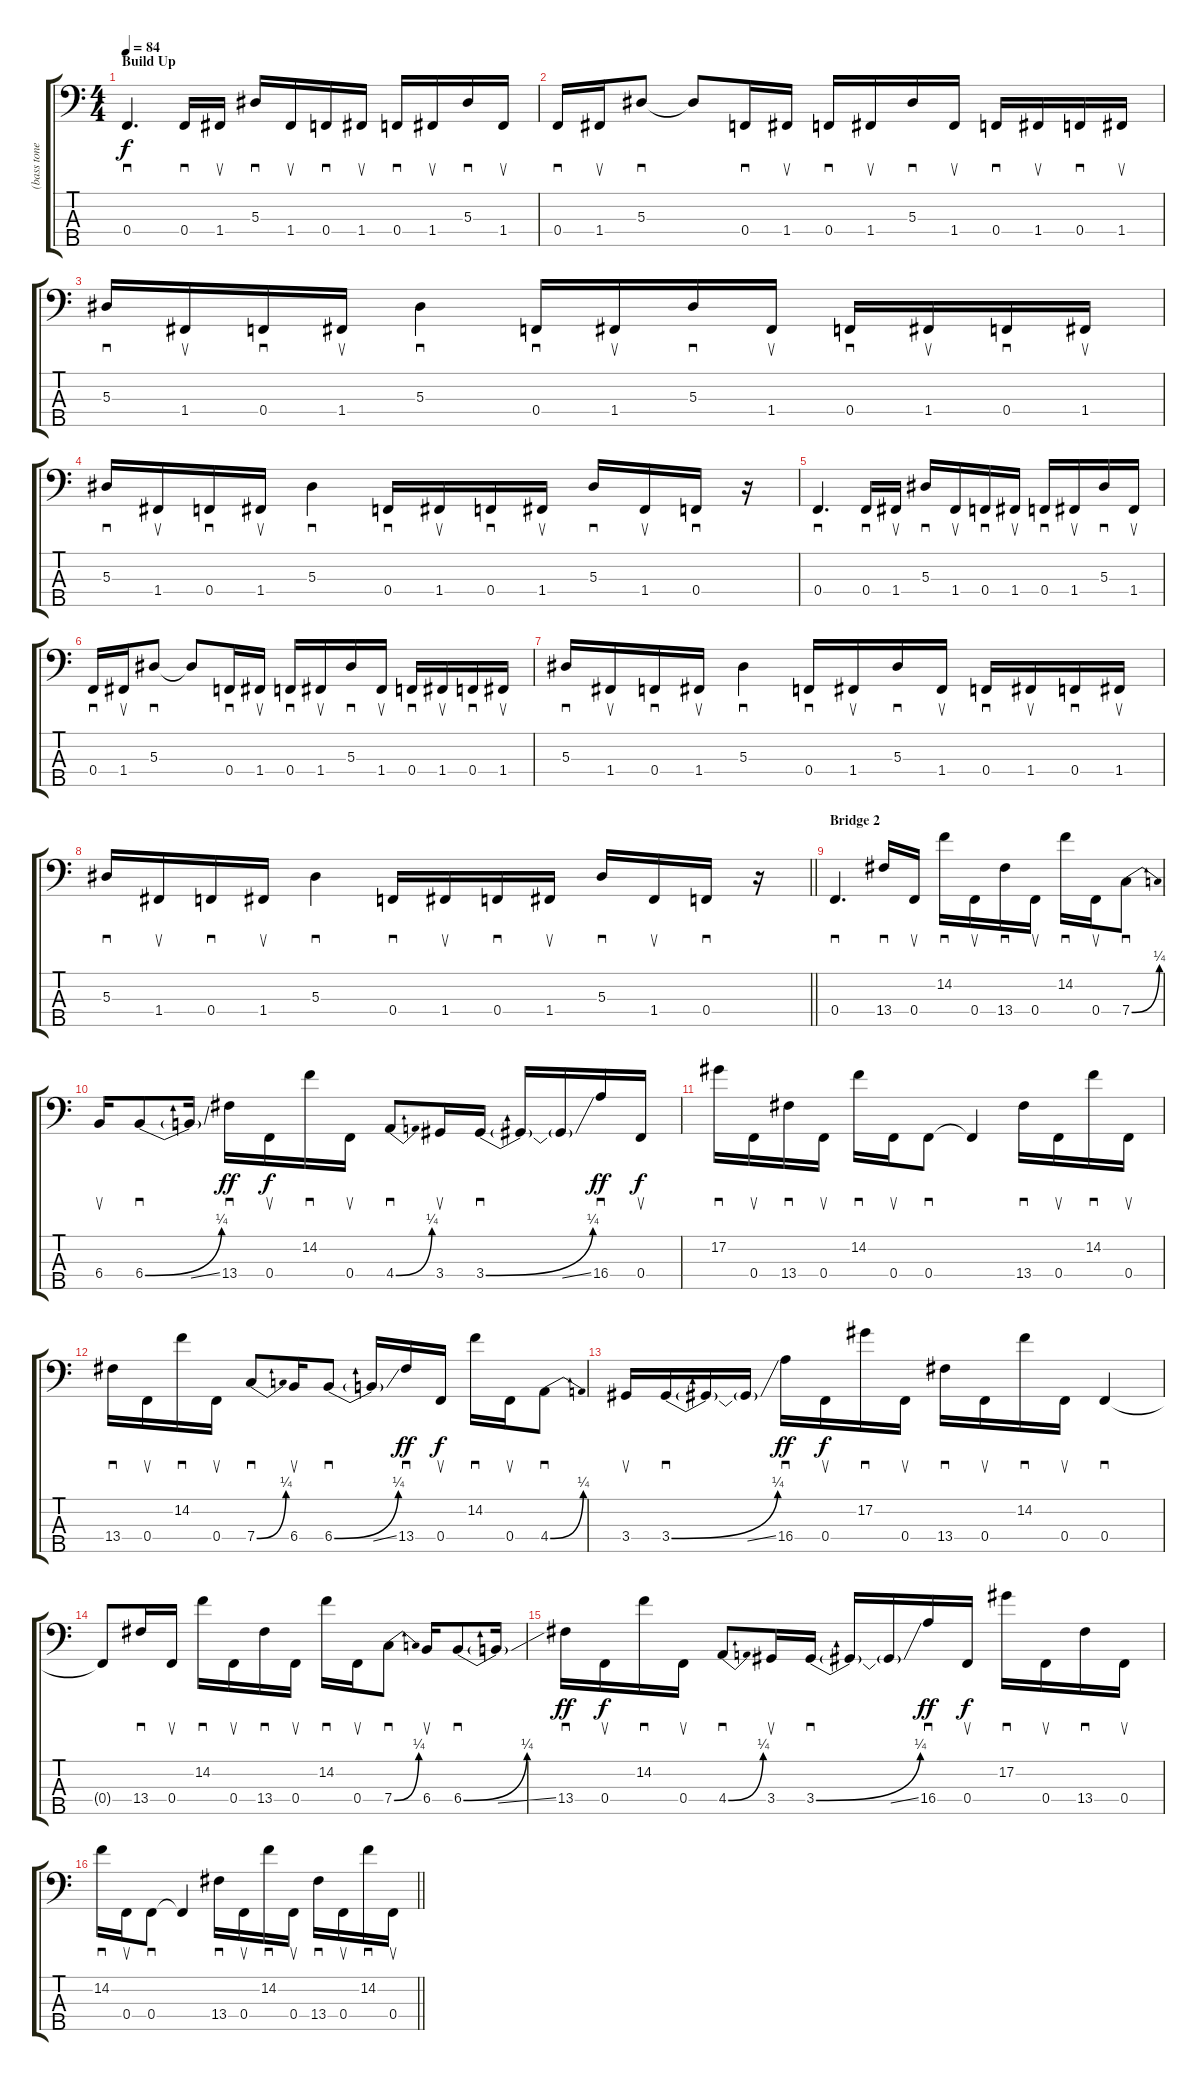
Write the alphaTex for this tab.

\track ("(bass tone)" "(bass tone") {instrument electricbasspick}
\staff {score tabs}
\tuning (Ab2 Eb2 Bb1 F1 C1) {hide}
\ts (4 4)
\section ("" "Build Up")
\tempo 84
\clef f4
\ks c
0.4.4{d sd dy f} 0.4.16{sd} 1.4.16{su} 5.3.16{sd} 1.4.16{su} 0.4.16{sd} 1.4.16{su} 0.4.16{sd} 1.4.16{su} 5.3.16{sd} 1.4.16{su} |
0.4.16{sd} 1.4.16{su} 5.3.8{sd} 5.3{t}.8 0.4.16{sd} 1.4.16{su} 0.4.16{sd} 1.4.16{su} 5.3.16{sd} 1.4.16{su} 0.4.16{sd} 1.4.16{su} 0.4.16{sd} 1.4.16{su} |
5.3.16{sd} 1.4.16{su} 0.4.16{sd} 1.4.16{su} 5.3.4{sd} 0.4.16{sd} 1.4.16{su} 5.3.16{sd} 1.4.16{su} 0.4.16{sd} 1.4.16{su} 0.4.16{sd} 1.4.16{su} |
5.3.16{sd} 1.4.16{su} 0.4.16{sd} 1.4.16{su} 5.3.4{sd} 0.4.16{sd} 1.4.16{su} 0.4.16{sd} 1.4.16{su} 5.3.16{sd} 1.4.16{su} 0.4.16{sd} r.16 |
0.4.4{d sd} 0.4.16{sd} 1.4.16{su} 5.3.16{sd} 1.4.16{su} 0.4.16{sd} 1.4.16{su} 0.4.16{sd} 1.4.16{su} 5.3.16{sd} 1.4.16{su} |
0.4.16{sd} 1.4.16{su} 5.3.8{sd} 5.3{t}.8 0.4.16{sd} 1.4.16{su} 0.4.16{sd} 1.4.16{su} 5.3.16{sd} 1.4.16{su} 0.4.16{sd} 1.4.16{su} 0.4.16{sd} 1.4.16{su} |
5.3.16{sd} 1.4.16{su} 0.4.16{sd} 1.4.16{su} 5.3.4{sd} 0.4.16{sd} 1.4.16{su} 5.3.16{sd} 1.4.16{su} 0.4.16{sd} 1.4.16{su} 0.4.16{sd} 1.4.16{su} |
\barLineRight lightlight
5.3.16{sd} 1.4.16{su} 0.4.16{sd} 1.4.16{su} 5.3.4{sd} 0.4.16{sd} 1.4.16{su} 0.4.16{sd} 1.4.16{su} 5.3.16{sd} 1.4.16{su} 0.4.16{sd} r.16 |
\section ("" "Bridge 2")
0.4.4{d sd} 13.4.16{sd} 0.4.16{su} 14.2.16{sd} 0.4.16{su} 13.4.16{sd} 0.4.16{su} 14.2.16{sd} 0.4.16{su} 7.4{be (bend 0 0 60 1)}.8{sd} |
6.4.16{su} 6.4{be (bend 0 0 60 1)}.8{sd} 6.4{ss t}.16 13.4.16{sd dy ff} 0.4.16{su dy f} 14.2.16{sd} 0.4.16{su} 4.4{be (bend 0 0 60 1)}.8{sd} 3.4.16{su} 3.4{be (bend 0 0 60 1)}.16{sd} 3.4{t}.16 3.4{ss t}.16 16.4.16{sd dy ff} 0.4.16{su dy f} |
17.2.16{sd} 0.4.16{su} 13.4.16{sd} 0.4.16{su} 14.2.16{sd} 0.4.16{su} 0.4.8{sd} 0.4{t}.4 13.4.16{sd} 0.4.16{su} 14.2.16{sd} 0.4.16{su} |
13.4.16{sd} 0.4.16{su} 14.2.16{sd} 0.4.16{su} 7.4{be (bend 0 0 60 1)}.8{sd} 6.4.16{su} 6.4{be (bend 0 0 60 1)}.8{sd} 6.4{ss t}.16 13.4.16{sd dy ff} 0.4.16{su dy f} 14.2.16{sd} 0.4.16{su} 4.4{be (bend 0 0 60 1)}.8{sd} |
3.4.16{su} 3.4{be (bend 0 0 60 1)}.16{sd} 3.4{t}.16 3.4{ss t}.16 16.4.16{sd dy ff} 0.4.16{su dy f} 17.2.16{sd} 0.4.16{su} 13.4.16{sd} 0.4.16{su} 14.2.16{sd} 0.4.16{su} 0.4.4{sd} |
0.4{t}.8 13.4.16{sd} 0.4.16{su} 14.2.16{sd} 0.4.16{su} 13.4.16{sd} 0.4.16{su} 14.2.16{sd} 0.4.16{su} 7.4{be (bend 0 0 60 1)}.8{sd} 6.4.16{su} 6.4{be (bend 0 0 60 1)}.8{sd} 6.4{ss t}.16 |
13.4.16{sd dy ff} 0.4.16{su dy f} 14.2.16{sd} 0.4.16{su} 4.4{be (bend 0 0 60 1)}.8{sd} 3.4.16{su} 3.4{be (bend 0 0 60 1)}.16{sd} 3.4{t}.16 3.4{ss t}.16 16.4.16{sd dy ff} 0.4.16{su dy f} 17.2.16{sd} 0.4.16{su} 13.4.16{sd} 0.4.16{su} |
\barLineRight lightlight
14.2.16{sd} 0.4.16{su} 0.4.8{sd} 0.4{t}.4 13.4.16{sd} 0.4.16{su} 14.2.16{sd} 0.4.16{su} 13.4.16{sd} 0.4.16{su} 14.2.16{sd} 0.4.16{su}
